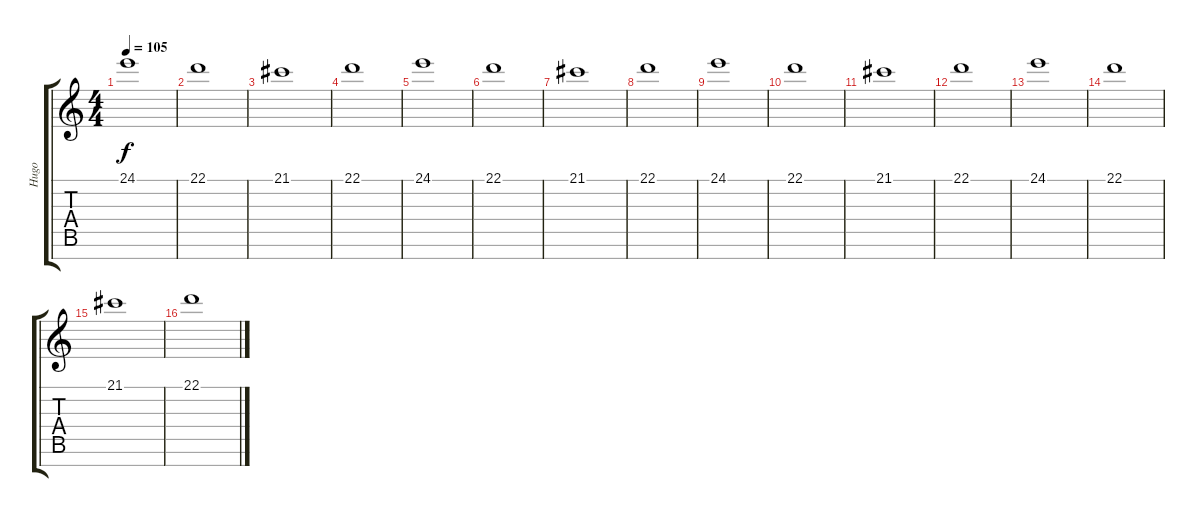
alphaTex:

\track ("Hugo" "Hugo") {instrument fx6goblins}
\staff {score tabs}
\tuning (E4 B3 G3 D3 A2 E2 B1) {hide}
\ts (4 4)
\tempo 105
\clef g2
\ks c
24.1.1{dy f instrument fx6goblins} |
22.1.1 |
21.1.1 |
22.1.1 |
24.1.1 |
22.1.1 |
21.1.1 |
22.1.1 |
24.1.1 |
22.1.1 |
21.1.1 |
22.1.1 |
24.1.1 |
22.1.1 |
21.1.1 |
22.1.1
